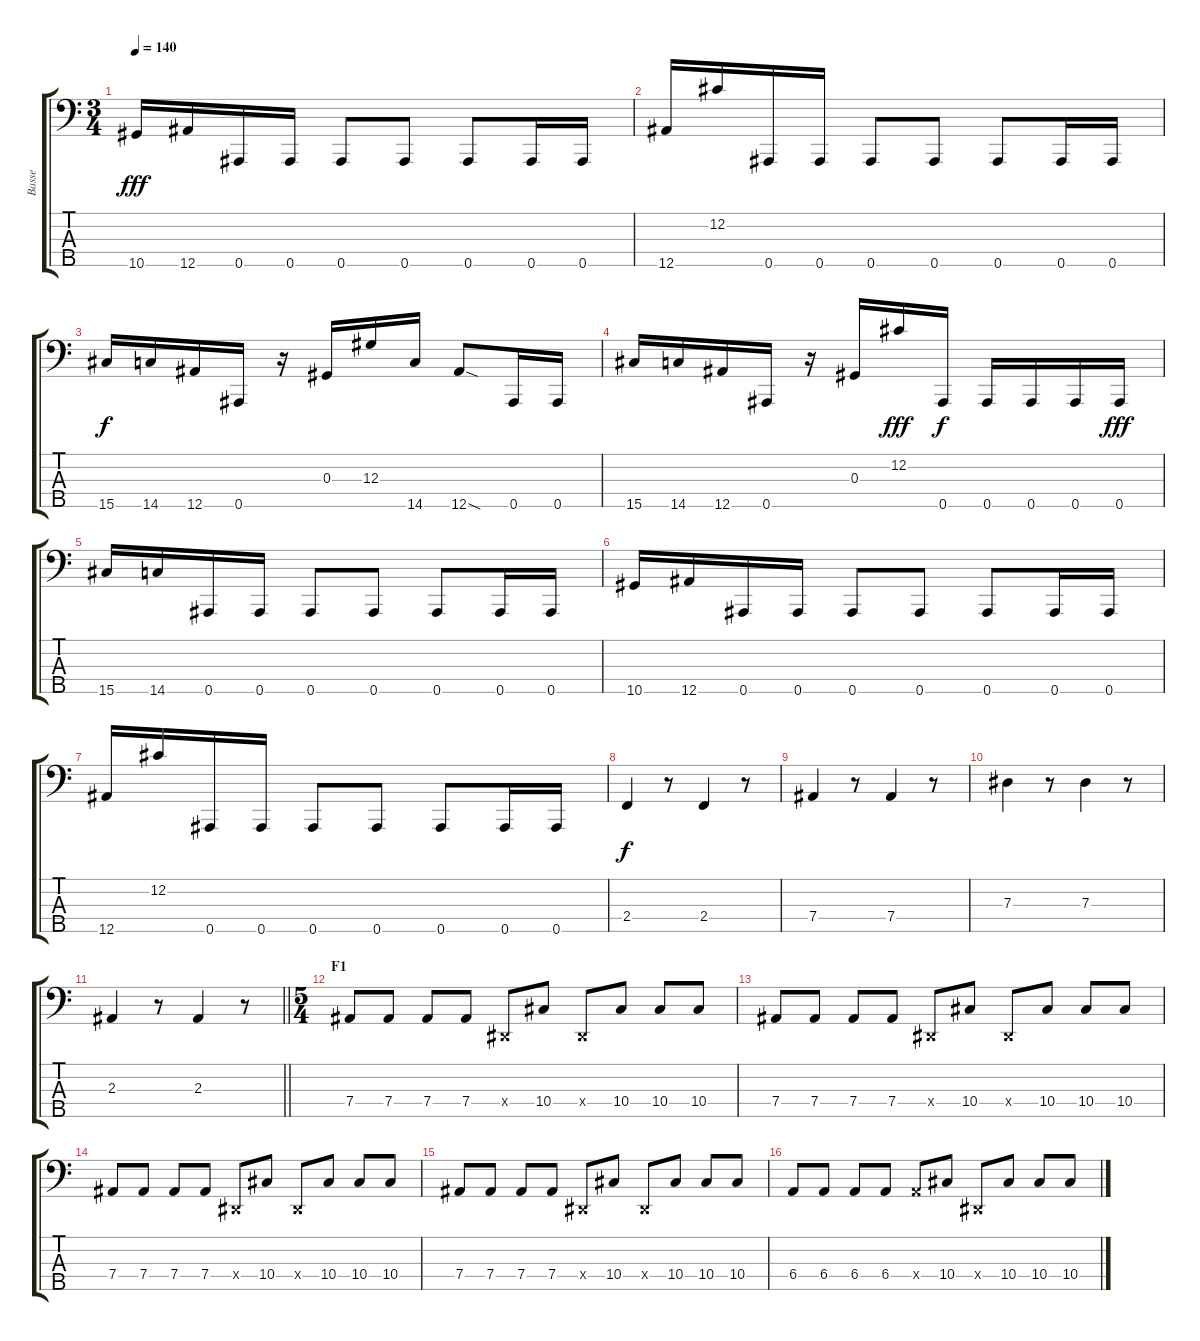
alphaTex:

\track ("Basse" "Basse") {instrument electricbasspick}
\staff {score tabs}
\tuning (Gb2 Db2 Ab1 Eb1 Bb0) {hide}
\ts (3 4)
\tempo 140
\clef f4
\ks c
10.5.16{dy fff} 12.5.16 0.5.16 0.5.16 0.5.8 0.5.8 0.5.8 0.5.16 0.5.16 |
12.5.16 12.2.16 0.5.16 0.5.16 0.5.8 0.5.8 0.5.8 0.5.16 0.5.16 |
15.5.16{dy f} 14.5.16 12.5.16 0.5.16 r.16 0.3.16 12.3.16 14.5.16 12.5{sod}.8 0.5.16 0.5.16 |
15.5.16 14.5.16 12.5.16 0.5.16 r.16 0.3.16 12.2.16{dy fff} 0.5.16{dy f} 0.5.16 0.5.16 0.5.16 0.5.16{dy fff} |
15.5.16 14.5.16 0.5.16 0.5.16 0.5.8 0.5.8 0.5.8 0.5.16 0.5.16 |
10.5.16 12.5.16 0.5.16 0.5.16 0.5.8 0.5.8 0.5.8 0.5.16 0.5.16 |
12.5.16 12.2.16 0.5.16 0.5.16 0.5.8 0.5.8 0.5.8 0.5.16 0.5.16 |
2.4.4{dy f} r.8 2.4.4 r.8 |
7.4.4 r.8 7.4.4 r.8 |
7.3.4 r.8 7.3.4 r.8 |
\barLineRight lightlight
2.3.4 r.8 2.3.4 r.8 |
\ts (5 4)
\section ("" "F1")
7.4.8 7.4.8 7.4.8 7.4.8 0.4{x}.8 10.4.8 0.4{x}.8 10.4.8 10.4.8 10.4.8 |
7.4.8 7.4.8 7.4.8 7.4.8 0.4{x}.8 10.4.8 0.4{x}.8 10.4.8 10.4.8 10.4.8 |
7.4.8 7.4.8 7.4.8 7.4.8 0.4{x}.8 10.4.8 0.4{x}.8 10.4.8 10.4.8 10.4.8 |
7.4.8 7.4.8 7.4.8 7.4.8 0.4{x}.8 10.4.8 0.4{x}.8 10.4.8 10.4.8 10.4.8 |
6.4.8 6.4.8 6.4.8 6.4.8 6.4{x}.8 10.4.8 0.4{x}.8 10.4.8 10.4.8 10.4.8
